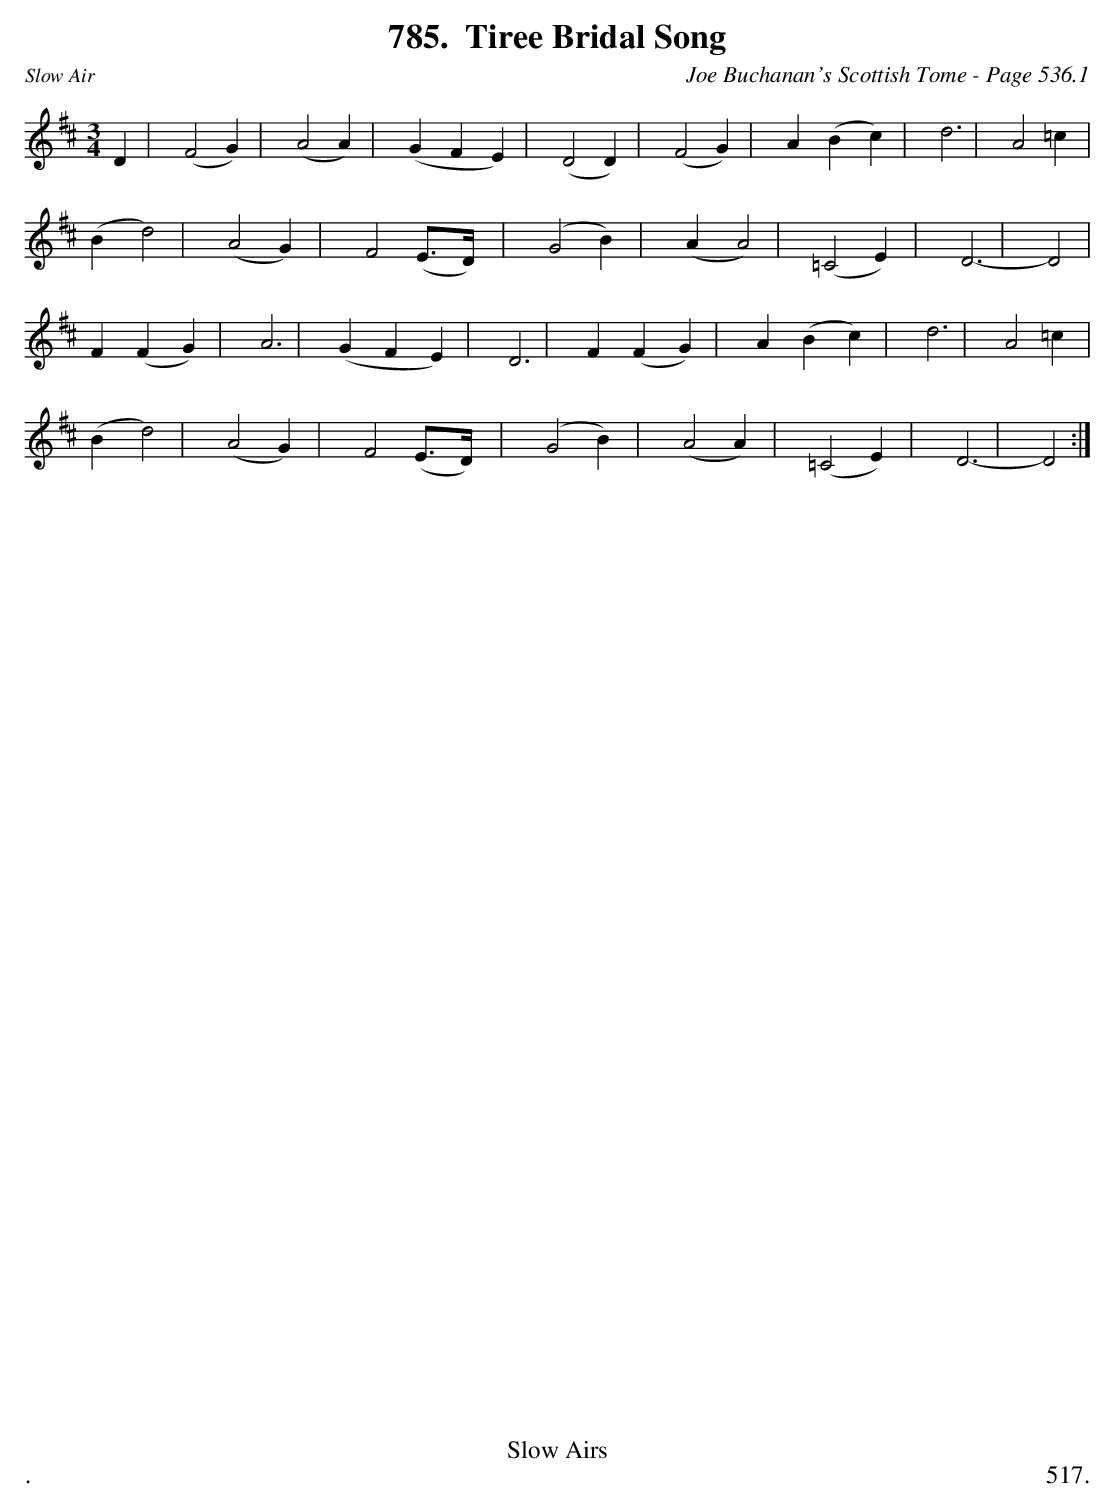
X:1
T:Tiree Bridal Song
C:Joe Buchanan's Scottish Tome - Page 536.1
L:1/4
M:3/4
K:D
D | (F2 G) | (A2 A) | (G F E) | (D2 D) | (F2 G) | A (B c) | d3 | A2 =c |
(B d2) | (A2 G) | F2 (E/>D/) | (G2 B) | (A A2) | (=C2 E) | D3- | D2 |
F (F G) | A3 | (G F E) | D3 | F (F G) | A (B c) | d3 | A2 =c |
(B d2) | (A2 G) | F2 (E/>D/) | (G2 B) | (A2 A) | (=C2 E) | D3- | D2 :|
